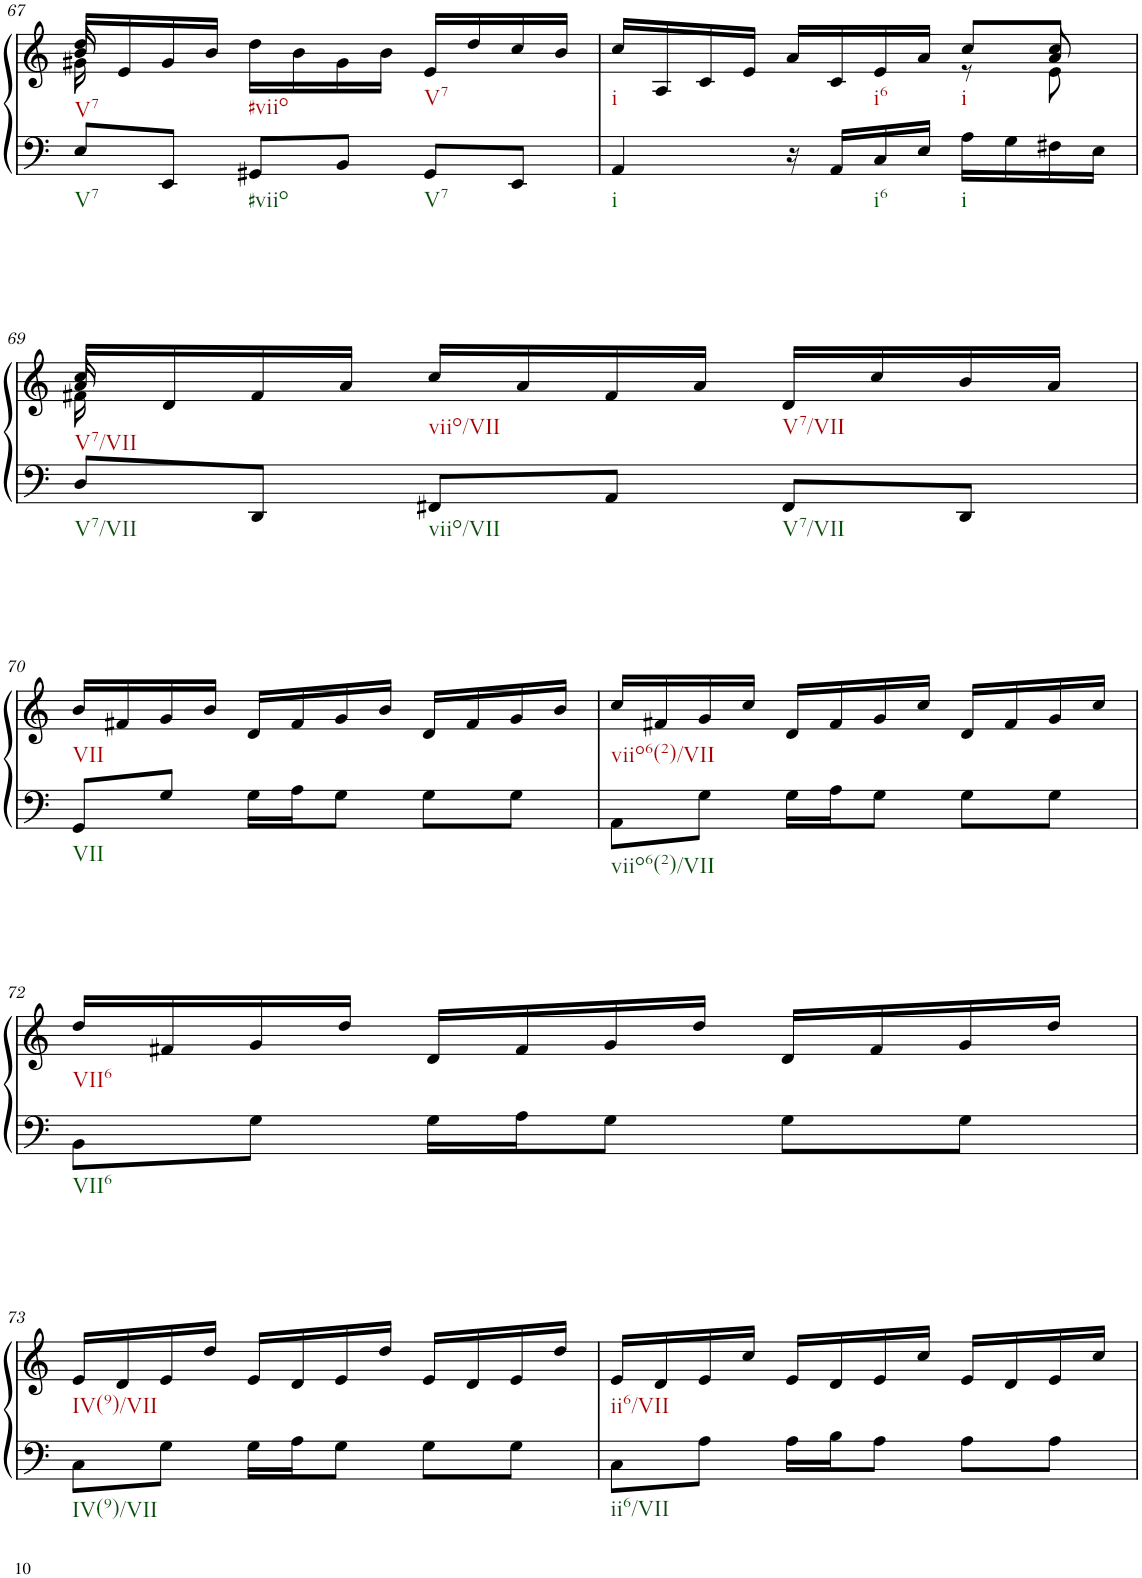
**kern	**kern
*part1	*part1
*staff2	*staff1
*I"Klavier linke Hand	*
!!LO:PB:g=z
*clefF4	*clefG2
*k[]	*k[]
*M3/4	*M3/4
=67	=67
*	*^
*	*	*^
8E/L	16dd/LL	16g#X\	16b/
.	16e/	2ryy	2ryy
8EE/J	16g#/	.	.
.	16b/JJ	.	.
8GG#X/L	16dd\LL	.	.
.	16b\	.	.
8BB/J	16g#\	.	.
.	16b\JJ	.	.
8GG#/L	16e/LL	.	.
.	16dd/	8.ryy	8.ryy
8EE/J	16cc/	.	.
.	16b/JJ	.	.
=68	=68	=68	=68
4AA/	16cc/LL	2ryy	8ryy
.	16A/	.	.
*	*	*v	*v
.	16c/	.
.	16e/JJ	.
16r	16a/LL	.
16AA/LL	16c/	.
16C/	16e/	.
16E/JJ	16a/JJ	.
16A\LL	8cc/L	8r
16G\	.	.
*	*	*^
16F#X\	8cc/J	8e\	8a/
16E\JJ	.	.	.
!!LO:LB:g=z	!!	!!
=69	=69	=69	=69
8D/L	16cc/LL	16f#X\	16a/
.	16d/	2ryy	2ryy
8DD/J	16f#/	.	.
.	16a/JJ	.	.
8FF#X/L	16cc/LL	.	.
.	16a/	.	.
8AA/J	16f#/	.	.
.	16a/JJ	.	.
8FF#/L	16d/LL	.	.
.	16cc/	8.ryy	8.ryy
8DD/J	16b/	.	.
.	16a/JJ	.	.
*	*v	*v	*v
!!LO:LB:g=z
=70	=70
8GG/L	16b/LL
.	16f#X/
8G/J	16g/
.	16b/JJ
16G\LL	16d/LL
16A\J	16f#/
8G\J	16g/
.	16b/JJ
8G\L	16d/LL
.	16f#/
8G\J	16g/
.	16b/JJ
=71	=71
8AA\L	16cc/LL
.	16f#X/
8G\J	16g/
.	16cc/JJ
16G\LL	16d/LL
16A\J	16f#/
8G\J	16g/
.	16cc/JJ
8G\L	16d/LL
.	16f#/
8G\J	16g/
.	16cc/JJ
!!LO:LB:g=z
=72	=72
8BB\L	16dd/LL
.	16f#X/
8G\J	16g/
.	16dd/JJ
16G\LL	16d/LL
16A\J	16f#/
8G\J	16g/
.	16dd/JJ
8G\L	16d/LL
.	16f#/
8G\J	16g/
.	16dd/JJ
!!LO:LB:g=z
=73	=73
8C\L	16e/LL
.	16d/
8G\J	16e/
.	16dd/JJ
16G\LL	16e/LL
16A\J	16d/
8G\J	16e/
.	16dd/JJ
8G\L	16e/LL
.	16d/
8G\J	16e/
.	16dd/JJ
=74	=74
8C\L	16e/LL
.	16d/
8A\J	16e/
.	16cc/JJ
16A\LL	16e/LL
16B\J	16d/
8A\J	16e/
.	16cc/JJ
8A\L	16e/LL
.	16d/
8A\J	16e/
.	16cc/JJ
=	=
*-	*-
